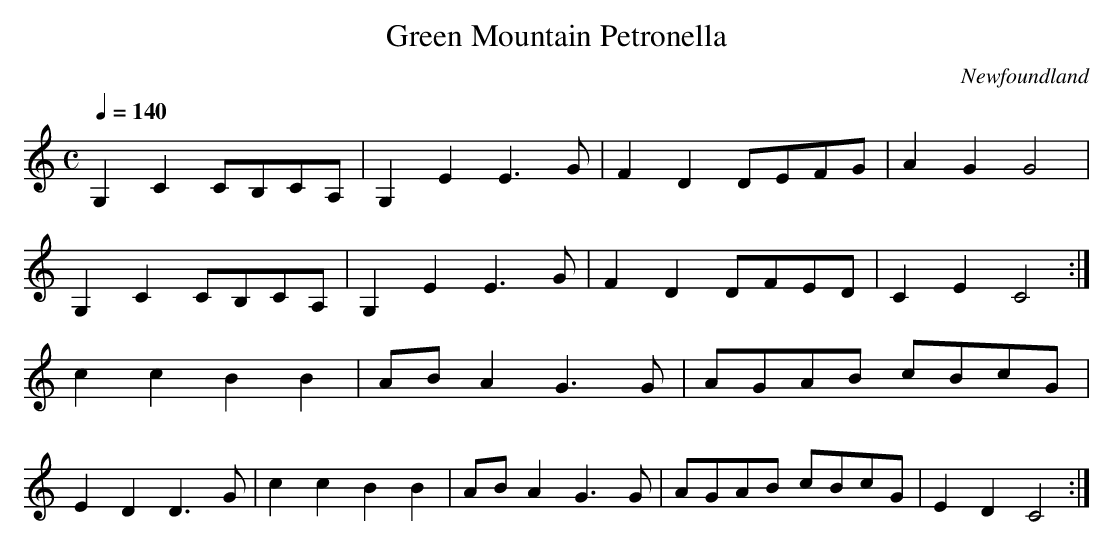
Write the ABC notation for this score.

X:1
T:Green Mountain Petronella
O:Newfoundland
Q:1/4=140
K:Cmaj clef=treble
M:none
M:C
L:1/4
G, C C/2B,/2C/2A,/2 | G, E E>G | F D D/2E/2F/2G/2 | A G G2 |
G, C C/2B,/2C/2A,/2 | G, E E>G | F D D/2F/2E/2D/2 | C E C2 :|
c c B B | A/2B/2 A G>G | A/2G/2A/2B/2 c/2B/2c/2G/2 |
E D D>G | c c B B | A/2B/2 A G>G |\
A/2G/2A/2B/2 c/2B/2c/2G/2 | E D C2 :|
